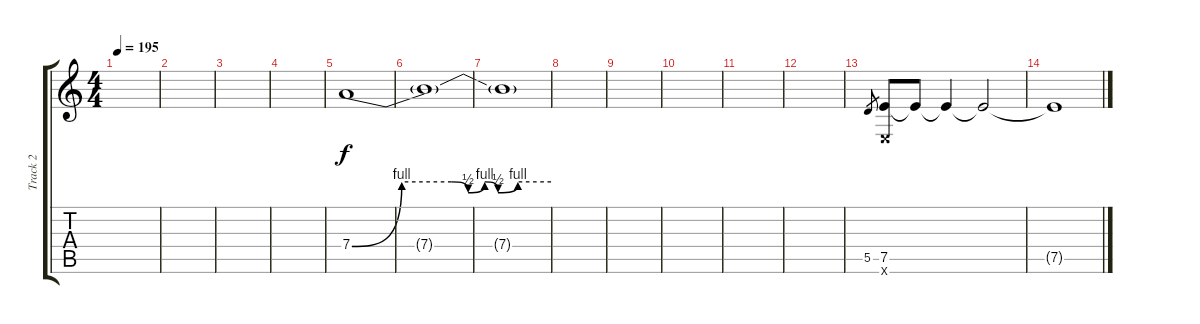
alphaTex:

\track ("Track 2" "Track 2") {instrument overdrivenguitar}
\staff {score tabs}
\tuning (E4 B3 G3 D3 A2 E2) {hide}
\ts (4 4)
\tempo 195
\clef g2
\ks c
|
|
|
|
7.4{be (custom 0 0 15 4 30 4 35 2 40 4 44 2 50 4 60 4)}.1 |
7.4{t}.1 |
7.4{t}.1 |
|
|
|
|
|
5.5.8{gr} (7.5 0.6{x}).8 7.5{t}.8 7.5{t}.4 7.5{t}.2 |
7.5{t}.1
